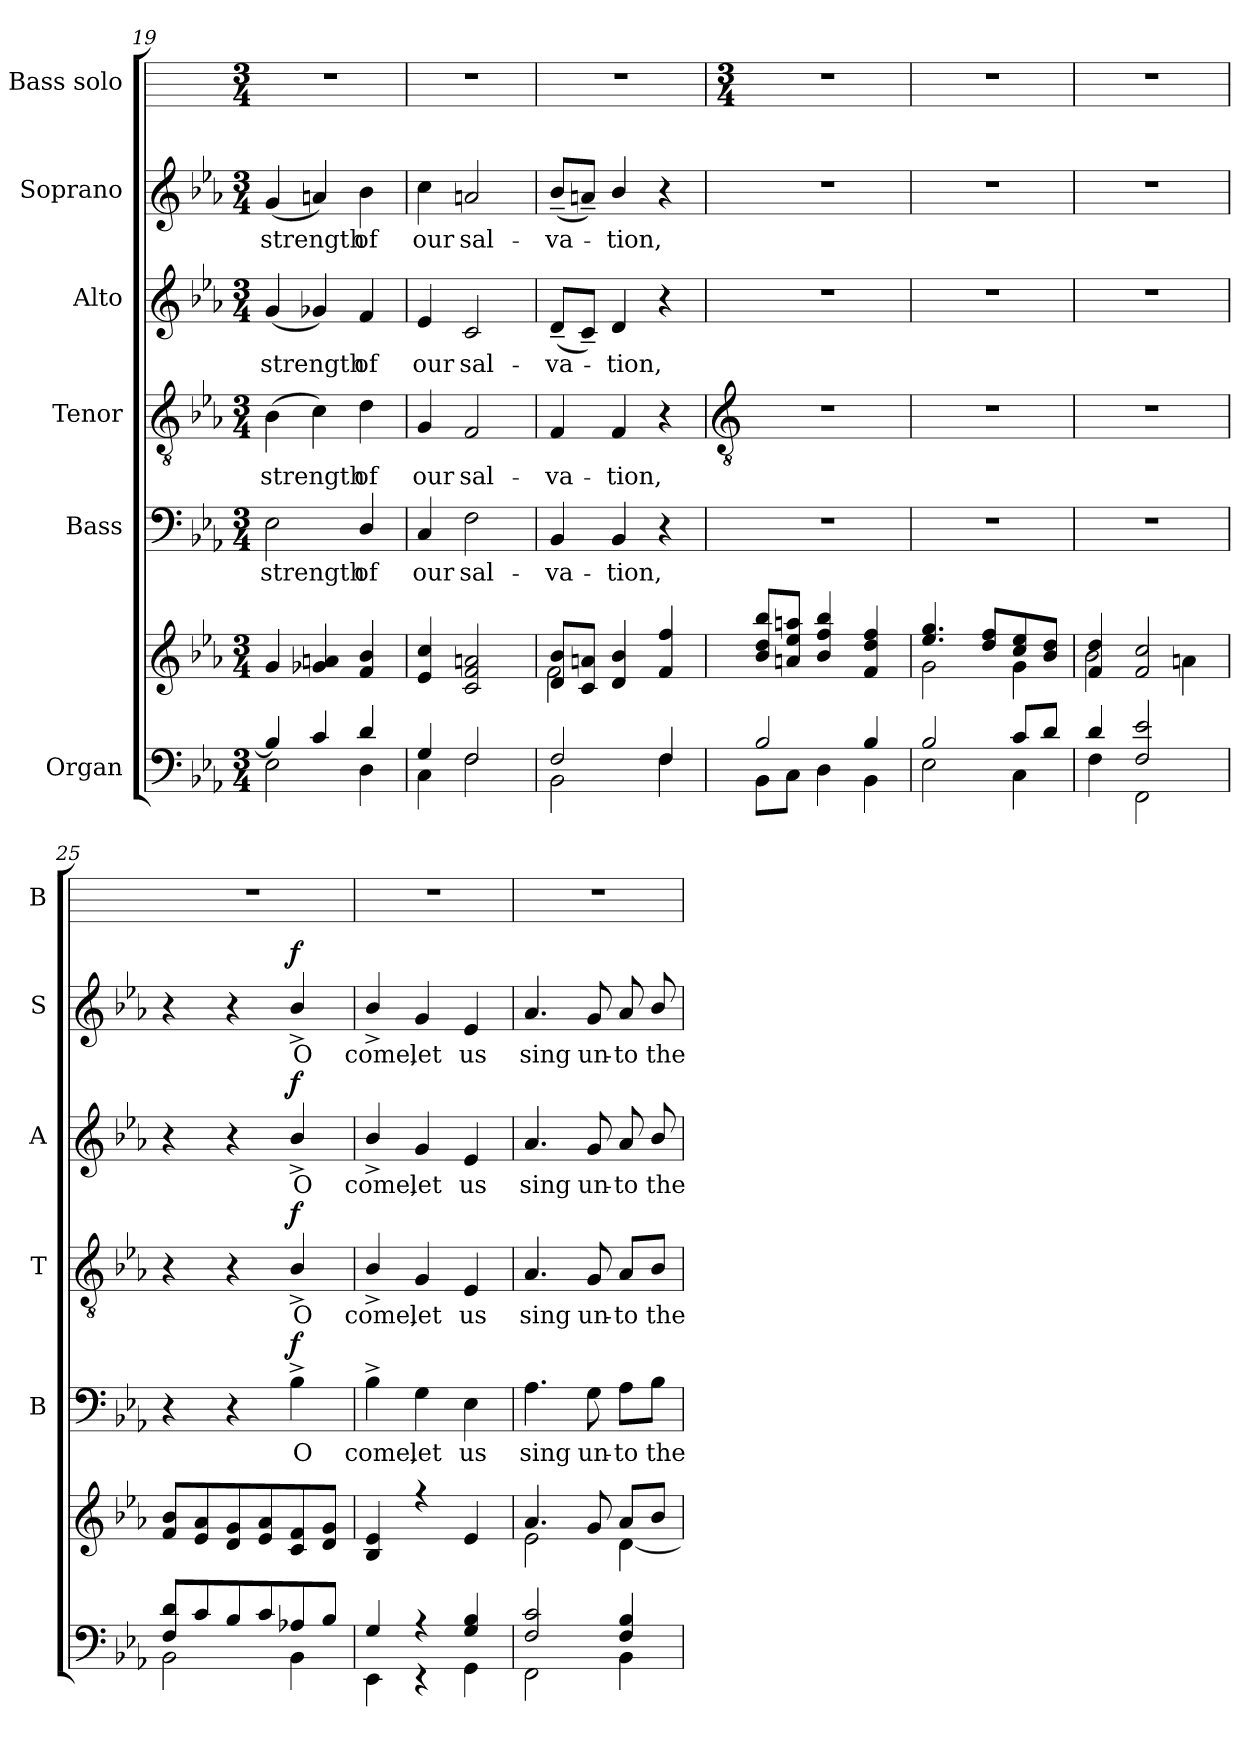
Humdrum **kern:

**kern	**kern	**kern	**text	**dynam	**kern	**text	**dynam	**kern	**text	**dynam	**kern	**text	**dynam	**kern
*part6	*part6	*part5	*part5	*part5	*part4	*part4	*part4	*part3	*part3	*part3	*part2	*part2	*part2	*part1
*staff7	*staff6	*staff5	*staff5	*staff5	*staff4	*staff4	*staff4	*staff3	*staff3	*staff3	*staff2	*staff2	*staff2	*staff1
*I"Organ	*	*I"Bass	*	*	*I"Tenor	*	*	*I"Alto	*	*	*I"Soprano	*	*	*I"Bass solo
*	*	*I'B	*	*	*I'T	*	*	*I'A	*	*	*I'S	*	*	*I'B
*clefF4	*clefG2	*clefF4	*	*	*clefGv2	*	*	*clefG2	*	*	*clefG2	*	*	*
*k[b-e-a-]	*k[b-e-a-]	*k[b-e-a-]	*	*	*k[b-e-a-]	*	*	*k[b-e-a-]	*	*	*k[b-e-a-]	*	*	*
*E-:	*E-:	*E-:	*	*	*E-:	*	*	*E-:	*	*	*E-:	*	*	*
*M3/4	*M3/4	*M3/4	*	*	*M3/4	*	*	*M3/4	*	*	*M3/4	*	*	*M3/4
=19	=19	=19	=19	=19	=19	=19	=19	=19	=19	=19	=19	=19	=19	=19
*^	*^	*	*	*	*	*	*	*	*	*	*	*	*	*
!	!	!	!	!	!LO:LY:b	!	!	!LO:LY:b	!	!	!LO:LY:b	!	!	!LO:LY:b	!	!
4B-/]	2E-\	4g/	2.ryy	2E-	strength	.	(>4B-	strength	.	(<4g	strength	.	(<4g	strength	.	2.r
4c/	.	4g-X/ 4an/	.	.	.	.	4c)	.	.	4g-X)	.	.	4an)	.	.	.
!	!	!	!	!	!LO:LY:b	!	!	!LO:LY:b	!	!	!LO:LY:b	!	!	!LO:LY:b	!	!
4d/	4D\	4f/ 4b-/	.	4D/	of	.	4d	of	.	4f	of	.	4b-	of	.	.
=20	=20	=20	=20	=20	=20	=20	=20	=20	=20	=20	=20	=20	=20	=20	=20	=20
!	!	!	!	!	!LO:LY:b	!	!	!LO:LY:b	!	!	!LO:LY:b	!	!	!LO:LY:b	!	!
4G/	4C\	4e-/ 4cc/	2.ryy	4C	our	.	4G	our	.	4e-	our	.	4cc	our	.	2.r
!	!	!	!	!	!LO:LY:b	!	!	!LO:LY:b	!	!	!LO:LY:b	!	!	!LO:LY:b	!	!
2F/	2F\	2c/ 2f/ 2an/	.	2F	sal-	.	2F	sal-	.	2c	sal-	.	2an	sal-	.	.
=21	=21	=21	=21	=21	=21	=21	=21	=21	=21	=21	=21	=21	=21	=21	=21	=21
!	!	!	!	!	!LO:LY:b	!	!	!LO:LY:b	!	!	!LO:LY:b	!	!	!LO:LY:b	!	!
2F/	2BB-\	8d/ 8b-/L	2f\	4BB-	-va-	.	4F	-va-	.	(<8d~L	-va-	.	(<8b-~L	-va-	.	2.r
.	.	8c/ 8an/J	.	.	.	.	.	.	.	8c~J)	.	.	8an~J)	.	.	.
!	!	!	!	!	!LO:LY:b	!	!	!LO:LY:b	!	!	!LO:LY:b	!	!	!LO:LY:b	!	!
.	.	4d/ 4b-/	.	4BB-	-tion,	.	4F	-tion,	.	4d/	tion,	.	4b-/	tion,	.	.
4F/	4F\	4f/ 4ff/	4ryy	4r	.	.	4r	.	.	4r	.	.	4r	.	.	.
!!LO:LB:g=z
=22	=22	=22	=22	=22	=22	=22	=22	=22	=22	=22	=22	=22	=22	=22	=22	=22
*	*	*	*	*	*	*	*clefGv2	*	*	*	*	*	*	*	*	*
*	*	*	*	*	*	*	*	*	*	*	*	*	*	*	*	*M3/4
!	!	!	!	!LO:N:vis=1	!	!	!LO:N:vis=1	!	!	!LO:N:vis=1	!	!	!LO:N:vis=1	!	!	!
2B-/	8BB-\L	8b- 8dd 8bb-L	2.ryy	2.r	.	.	2.r	.	.	2.r	.	.	2.r	.	.	2.r
.	8C\J	8an 8ee- 8aanJ	.	.	.	.	.	.	.	.	.	.	.	.	.	.
.	4D\	4b- 4ff 4bb-	.	.	.	.	.	.	.	.	.	.	.	.	.	.
4B-/	4BB-\	4f 4dd 4ff	.	.	.	.	.	.	.	.	.	.	.	.	.	.
=23	=23	=23	=23	=23	=23	=23	=23	=23	=23	=23	=23	=23	=23	=23	=23	=23
!	!	!	!	!LO:N:vis=1	!	!	!LO:N:vis=1	!	!	!LO:N:vis=1	!	!	!LO:N:vis=1	!	!	!
2B-/	2E-\	4.ee-/ 4.gg/	2g\	2.r	.	.	2.r	.	.	2.r	.	.	2.r	.	.	2.r
.	.	8dd/ 8ff/L	.	.	.	.	.	.	.	.	.	.	.	.	.	.
8c/L	4C\	8cc/ 8ee-/	4g\	.	.	.	.	.	.	.	.	.	.	.	.	.
8d/J	.	8b-/ 8dd/J	.	.	.	.	.	.	.	.	.	.	.	.	.	.
=24	=24	=24	=24	=24	=24	=24	=24	=24	=24	=24	=24	=24	=24	=24	=24	=24
!	!	!	!	!LO:N:vis=1	!	!	!LO:N:vis=1	!	!	!LO:N:vis=1	!	!	!LO:N:vis=1	!	!	!
4d/	4F\	4f 4dd	2b-\	2.r	.	.	2.r	.	.	2.r	.	.	2.r	.	.	2.r
2F/ 2e-/	2FF\	2f 2cc	.	.	.	.	.	.	.	.	.	.	.	.	.	.
.	.	.	4an\	.	.	.	.	.	.	.	.	.	.	.	.	.
=25	=25	=25	=25	=25	=25	=25	=25	=25	=25	=25	=25	=25	=25	=25	=25	=25
8F/ 8d/L	2BB-\	8f 8b-L	2.ryy	4r	.	.	4r	.	.	4r	.	.	4r	.	.	2.r
8c/	.	8e- 8a-	.	.	.	.	.	.	.	.	.	.	.	.	.	.
8B-/	.	8d 8g	.	4r	.	.	4r	.	.	4r	.	.	4r	.	.	.
8c/	.	8e- 8a-	.	.	.	.	.	.	.	.	.	.	.	.	.	.
!	!	!	!	!	!LO:LY:b	!LO:DY:b	!	!LO:LY:b	!LO:DY:b	!	!LO:LY:b	!LO:DY:b	!	!LO:LY:b	!LO:DY:b	!
8A-X/	4BB-\	8c 8f	.	4B-^\	O	f	4B-^/	O	f	4b-^/	O	f	4b-^/	O	f	.
8B-/J	.	8d 8gJ	.	.	.	.	.	.	.	.	.	.	.	.	.	.
=26	=26	=26	=26	=26	=26	=26	=26	=26	=26	=26	=26	=26	=26	=26	=26	=26
!	!	!	!	!	!LO:LY:b	!	!	!LO:LY:b	!	!	!LO:LY:b	!	!	!LO:LY:b	!	!
4G/	4EE-\	4B- 4e-	2.ryy	4B-^\	come,	.	4B-^/	come,	.	4b-^/	come,	.	4b-^/	come,	.	2.r
!	!	!	!	!	!LO:LY:b	!	!	!LO:LY:b	!	!	!LO:LY:b	!	!	!LO:LY:b	!	!
4r	4r	4r	.	4G	let	.	4G	let	.	4g	let	.	4g	let	.	.
!	!	!	!	!	!LO:LY:b	!	!	!LO:LY:b	!	!	!LO:LY:b	!	!	!LO:LY:b	!	!
4G/ 4B-/	4GG\	4e-	.	4E-	us	.	4E-	us	.	4e-	us	.	4e-	us	.	.
=27	=27	=27	=27	=27	=27	=27	=27	=27	=27	=27	=27	=27	=27	=27	=27	=27
!	!	!	!	!	!LO:LY:b	!	!	!LO:LY:b	!	!	!LO:LY:b	!	!	!LO:LY:b	!	!
2F/ 2c/	2FF\	4.a-	2e-\	4.A-	sing	.	4.A-	sing	.	4.a-	sing	.	4.a-	sing	.	2.r
!	!	!	!	!	!LO:LY:b	!	!	!LO:LY:b	!	!	!LO:LY:b	!	!	!LO:LY:b	!	!
.	.	8g	.	8G	un-	.	8G	un-	.	8g	un-	.	8g	un-	.	.
!	!	!	!	!	!LO:LY:b	!	!	!LO:LY:b	!	!	!LO:LY:b	!	!	!LO:LY:b	!	!
4F/ 4B-/	4BB-\	8a-L	[4d\	8A-\L	-to	.	8A-/L	-to	.	8a-	-to	.	8a-	-to	.	.
!	!	!	!	!	!LO:LY:b	!	!	!LO:LY:b	!	!	!LO:LY:b	!	!	!LO:LY:b	!	!
.	.	8b-/J	.	8B-\J	the	.	8B-/J	the	.	8b-/	the	.	8b-/	the	.	.
*v	*v	*	*	*	*	*	*	*	*	*	*	*	*	*	*	*
*	*v	*v	*	*	*	*	*	*	*	*	*	*	*	*	*
=	=	=	=	=	=	=	=	=	=	=	=	=	=	=
*-	*-	*-	*-	*-	*-	*-	*-	*-	*-	*-	*-	*-	*-	*-
